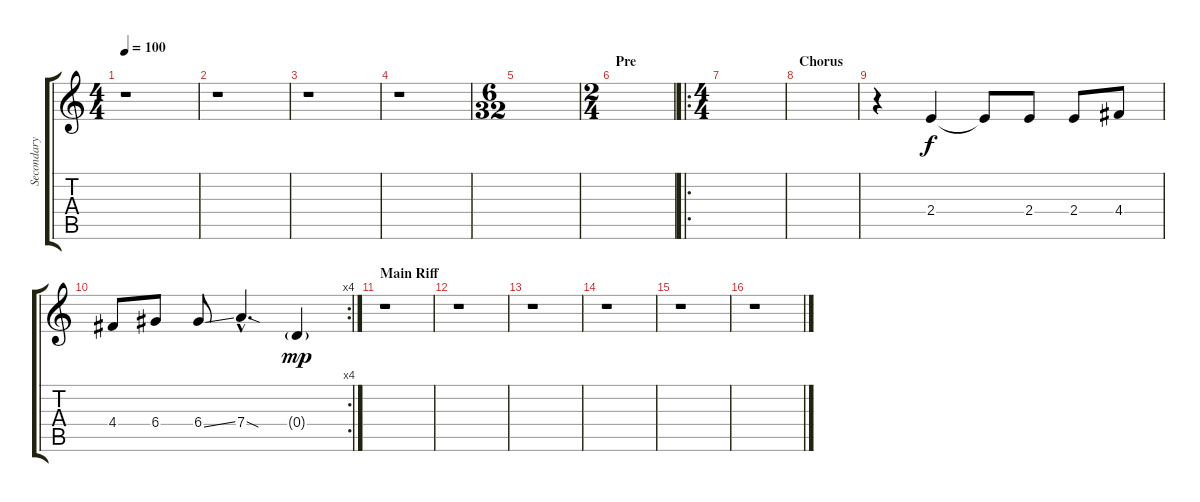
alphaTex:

\track ("Secondary Guitar" "Secondary ") {instrument overdrivenguitar}
\staff {score tabs}
\tuning (E4 B3 G3 D3 A2 E2) {hide}
\ts (4 4)
\tempo 100
\clef g2
\ks c
r.1{dy f} |
r.1 |
r.1 |
r.1 |
\ts (6 32)
|
\ts (2 4)
\section ("" "Pre")
|
\ro
\ts (4 4)
|
\section ("" "Chorus")
|
r.4 2.4.4 2.4{t}.8 2.4.8 2.4.8 4.4.8 |
\rc 4
4.4.8 6.4.8 6.4{ss}.8 7.4{sod hac}.4{d} 0.4{g}.4{dy mp} |
\section ("" "Main Riff")
r.1 |
r.1 |
r.1 |
r.1 |
r.1 |
r.1
